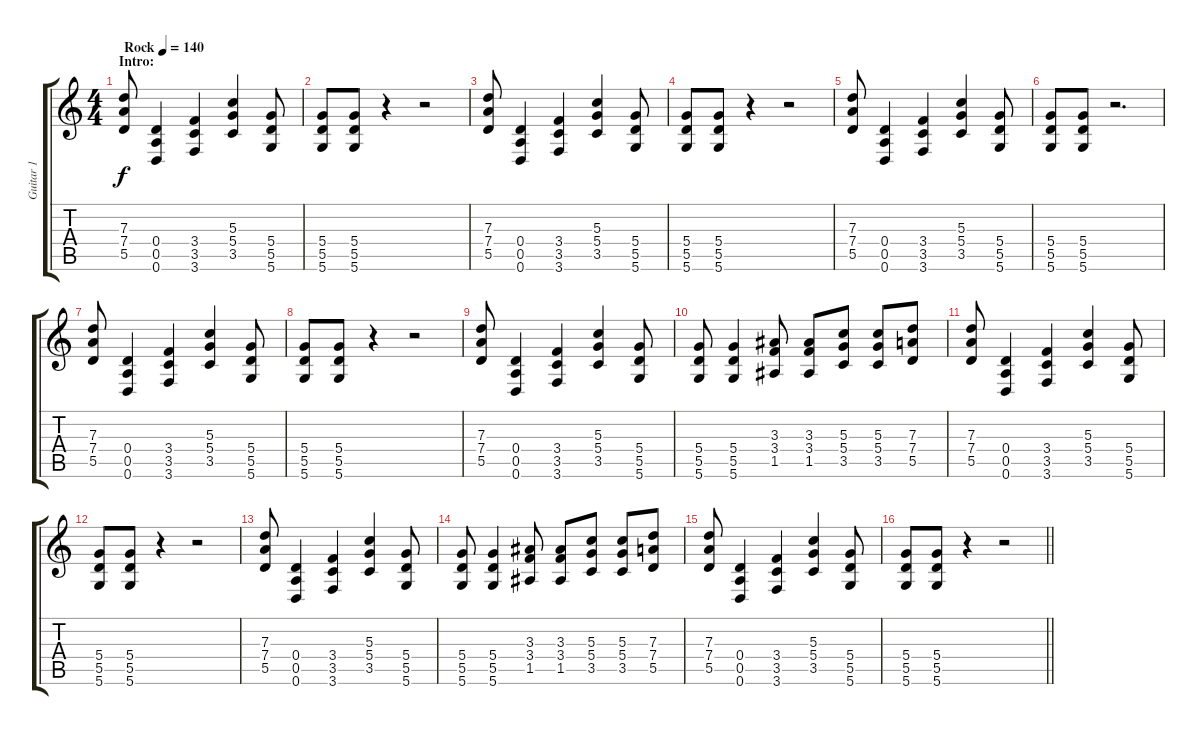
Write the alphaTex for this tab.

\track ("Guitar 1" "Guitar 1") {instrument distortionguitar}
\staff {score tabs}
\tuning (E4 B3 G3 D3 A2 D2) {hide}
\ts (4 4)
\section ("" "Intro:")
\tempo (140 "Rock")
\clef g2
\ks c
(7.3 7.4 5.5).8{dy f instrument distortionguitar} (0.4 0.5 0.6).4 (3.4 3.5 3.6).4 (5.3 5.4 3.5).4 (5.4 5.5 5.6).8 |
(5.4 5.5 5.6).8 (5.4 5.5 5.6).8 r.4 r.2 |
(7.3 7.4 5.5).8 (0.4 0.5 0.6).4 (3.4 3.5 3.6).4 (5.3 5.4 3.5).4 (5.4 5.5 5.6).8 |
(5.4 5.5 5.6).8 (5.4 5.5 5.6).8 r.4 r.2 |
(7.3 7.4 5.5).8 (0.4 0.5 0.6).4 (3.4 3.5 3.6).4 (5.3 5.4 3.5).4 (5.4 5.5 5.6).8 |
(5.4 5.5 5.6).8 (5.4 5.5 5.6).8 r.2{d} |
(7.3 7.4 5.5).8 (0.4 0.5 0.6).4 (3.4 3.5 3.6).4 (5.3 5.4 3.5).4 (5.4 5.5 5.6).8 |
(5.4 5.5 5.6).8 (5.4 5.5 5.6).8 r.4 r.2 |
(7.3 7.4 5.5).8 (0.4 0.5 0.6).4 (3.4 3.5 3.6).4 (5.3 5.4 3.5).4 (5.4 5.5 5.6).8 |
(5.4 5.5 5.6).8 (5.4 5.5 5.6).4 (3.3 3.4 1.5).8 (3.3 3.4 1.5).8 (5.3 5.4 3.5).8 (5.3 5.4 3.5).8 (7.3 7.4 5.5).8 |
(7.3 7.4 5.5).8 (0.4 0.5 0.6).4 (3.4 3.5 3.6).4 (5.3 5.4 3.5).4 (5.4 5.5 5.6).8 |
(5.4 5.5 5.6).8 (5.4 5.5 5.6).8 r.4 r.2 |
(7.3 7.4 5.5).8 (0.4 0.5 0.6).4 (3.4 3.5 3.6).4 (5.3 5.4 3.5).4 (5.4 5.5 5.6).8 |
(5.4 5.5 5.6).8 (5.4 5.5 5.6).4 (3.3 3.4 1.5).8 (3.3 3.4 1.5).8 (5.3 5.4 3.5).8 (5.3 5.4 3.5).8 (7.3 7.4 5.5).8 |
(7.3 7.4 5.5).8 (0.4 0.5 0.6).4 (3.4 3.5 3.6).4 (5.3 5.4 3.5).4 (5.4 5.5 5.6).8 |
\barLineRight lightlight
(5.4 5.5 5.6).8 (5.4 5.5 5.6).8 r.4 r.2
